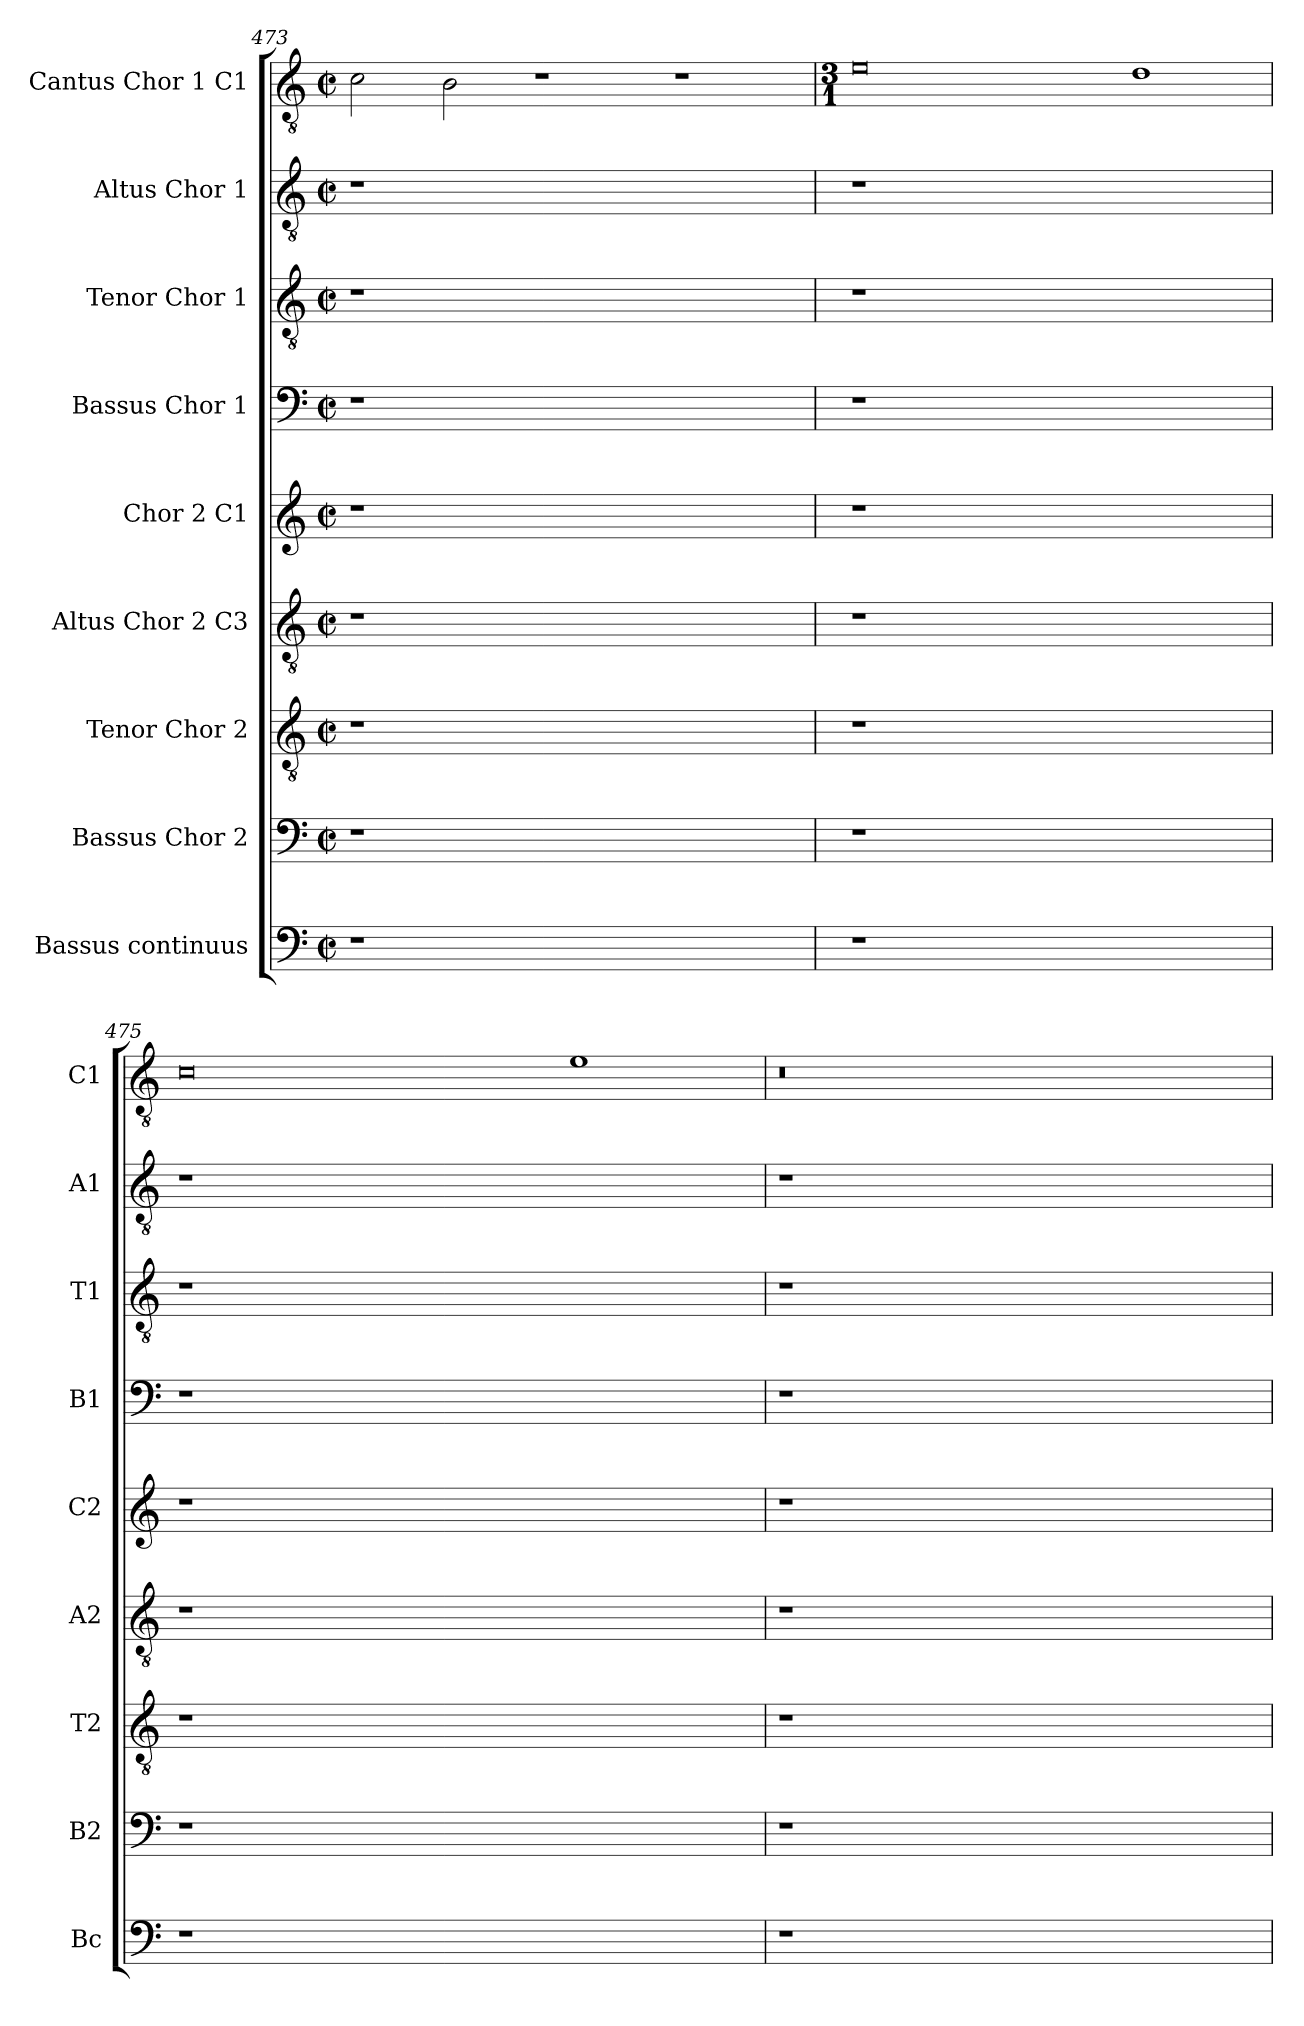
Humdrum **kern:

**kern	**kern	**kern	**kern	**kern	**kern	**kern	**kern	**kern
*part9	*part8	*part7	*part6	*part5	*part4	*part3	*part2	*part1
*staff9	*staff8	*staff7	*staff6	*staff5	*staff4	*staff3	*staff2	*staff1
*I"Bassus continuus	*I"Bassus Chor 2	*I"Tenor Chor 2	*I"Altus Chor 2 C3	*I"Chor 2 C1	*I"Bassus Chor 1	*I"Tenor Chor 1	*I"Altus Chor 1	*I"Cantus Chor 1 C1
*I'Bc	*I'B2	*I'T2	*I'A2	*I'C2	*I'B1	*I'T1	*I'A1	*I'C1
*clefF4	*clefF4	*clefGv2	*clefGv2	*clefG2	*clefF4	*clefGv2	*clefGv2	*clefGv2
*ITrd7c12	*	*	*	*	*	*	*	*
*k[]	*k[]	*k[]	*k[]	*k[]	*k[]	*k[]	*k[]	*k[]
*C:	*C:	*C:	*C:	*C:	*C:	*C:	*C:	*C:
*M2/2	*M2/2	*M2/2	*M2/2	*M2/2	*M2/2	*M2/2	*M2/2	*M2/2
*met(c|)	*met(c|)	*met(c|)	*met(c|)	*met(c|)	*met(c|)	*met(c|)	*met(c|)	*met(c|)
=473	=473	=473	=473	=473	=473	=473	=473	=473
1r	1r	1r	1r	1r	1r	1r	1r	2c\
.	.	.	.	.	.	.	.	2B\
0ryy	0ryy	0ryy	0ryy	0ryy	0ryy	0ryy	0ryy	1r
.	.	.	.	.	.	.	.	1r
!!LO:LB:g=z
=474	=474	=474	=474	=474	=474	=474	=474	=474
*	*	*	*	*	*	*	*	*M3/1
1r	1r	1r	1r	1r	1r	1r	1r	0e
0ryy	0ryy	0ryy	0ryy	0ryy	0ryy	0ryy	0ryy	.
.	.	.	.	.	.	.	.	1d
=475	=475	=475	=475	=475	=475	=475	=475	=475
1r	1r	1r	1r	1r	1r	1r	1r	0c
0ryy	0ryy	0ryy	0ryy	0ryy	0ryy	0ryy	0ryy	.
.	.	.	.	.	.	.	.	1e
=476	=476	=476	=476	=476	=476	=476	=476	=476
1r	1r	1r	1r	1r	1r	1r	1r	0.r
0ryy	0ryy	0ryy	0ryy	0ryy	0ryy	0ryy	0ryy	.
=	=	=	=	=	=	=	=	=
*-	*-	*-	*-	*-	*-	*-	*-	*-
